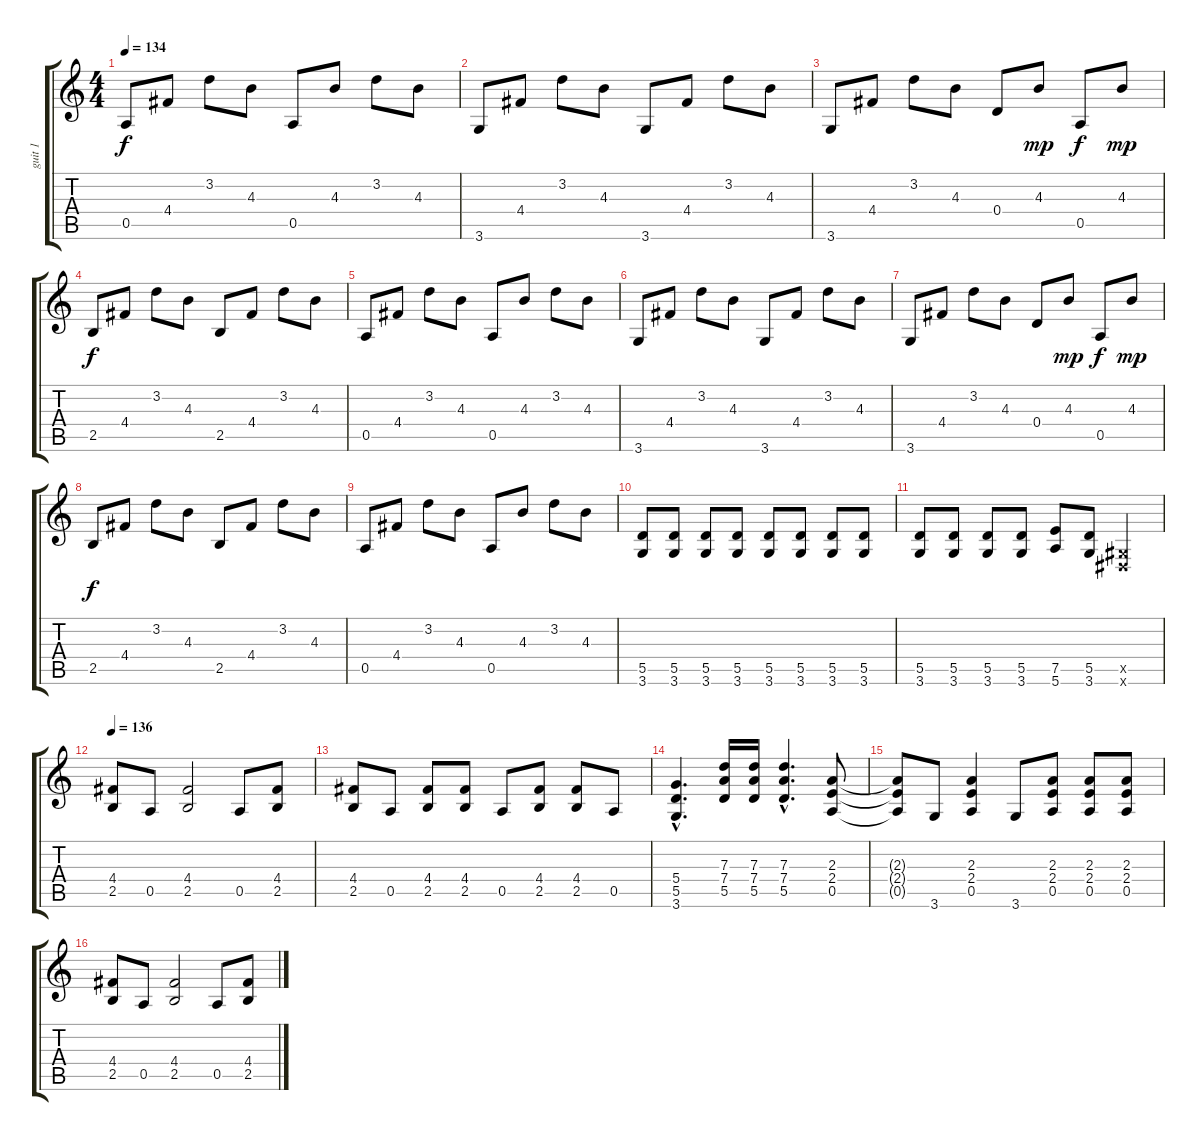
\track ("guit 1" "guit 1") {instrument distortionguitar}
\staff {score tabs}
\tuning (E4 B3 G3 D3 A2 E2) {hide}
\ts (4 4)
\tempo 134
\clef g2
\ks c
0.5.8{dy f} 4.4.8 3.2.8 4.3.8 0.5.8 4.3.8 3.2.8 4.3.8 |
3.6.8 4.4.8 3.2.8 4.3.8 3.6.8 4.4.8 3.2.8 4.3.8 |
3.6.8 4.4.8 3.2.8 4.3.8 0.4.8 4.3.8{dy mp} 0.5.8{dy f} 4.3.8{dy mp} |
2.5.8{dy f} 4.4.8 3.2.8 4.3.8 2.5.8 4.4.8 3.2.8 4.3.8 |
0.5.8 4.4.8 3.2.8 4.3.8 0.5.8 4.3.8 3.2.8 4.3.8 |
3.6.8 4.4.8 3.2.8 4.3.8 3.6.8 4.4.8 3.2.8 4.3.8 |
3.6.8 4.4.8 3.2.8 4.3.8 0.4.8 4.3.8{dy mp} 0.5.8{dy f} 4.3.8{dy mp} |
2.5.8{dy f} 4.4.8 3.2.8 4.3.8 2.5.8 4.4.8 3.2.8 4.3.8 |
0.5.8 4.4.8 3.2.8 4.3.8 0.5.8 4.3.8 3.2.8 4.3.8 |
(5.5 3.6).8{instrument distortionguitar} (5.5 3.6).8 (5.5 3.6).8 (5.5 3.6).8 (5.5 3.6).8 (5.5 3.6).8 (5.5 3.6).8 (5.5 3.6).8 |
(5.5 3.6).8 (5.5 3.6).8 (5.5 3.6).8 (5.5 3.6).8 (7.5 5.6).8 (5.5 3.6).8 (-1.5{x} -1.6{x}).4 |
\tempo 136
(4.4 2.5).8 0.5.8 (4.4 2.5).2 0.5.8 (4.4 2.5).8 |
(4.4 2.5).8 0.5.8 (4.4 2.5).8 (4.4 2.5).8 0.5.8 (4.4 2.5).8 (4.4 2.5).8 0.5.8 |
(5.4{hac} 5.5{hac} 3.6{hac}).4{d} (7.3 7.4 5.5).16 (7.3 7.4 5.5).16 (7.3{hac} 7.4{hac} 5.5{hac}).4{d} (2.3 2.4 0.5).8 |
(2.3{t} 2.4{t} 0.5{t}).8 3.6.8 (2.3 2.4 0.5).4 3.6.8 (2.3 2.4 0.5).8 (2.3 2.4 0.5).8 (2.3 2.4 0.5).8 |
(4.4 2.5).8 0.5.8 (4.4 2.5).2 0.5.8 (4.4 2.5).8
